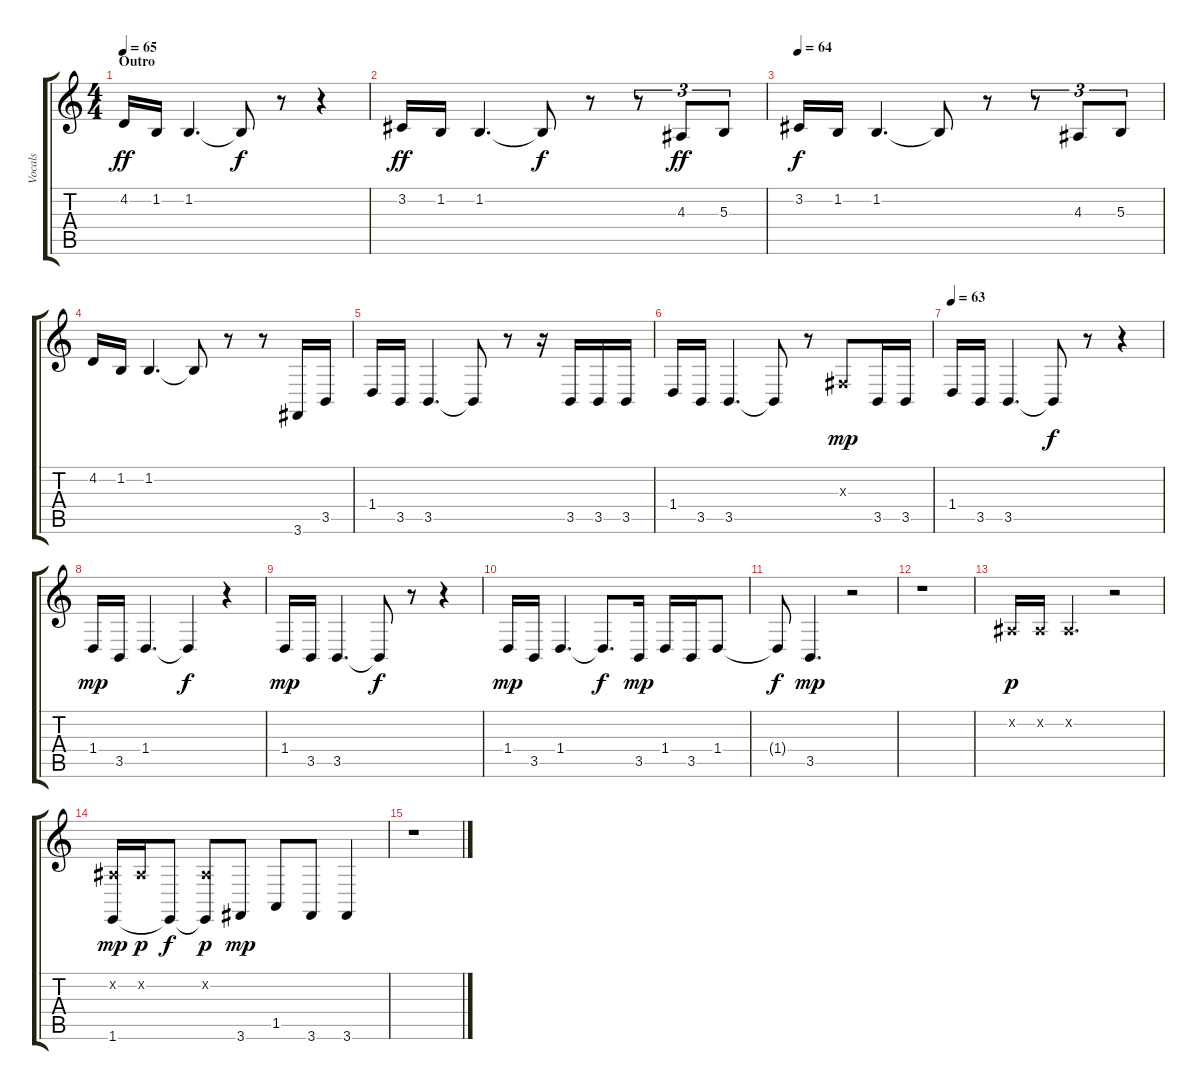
\track ("Vocals" "Vocals") {instrument violin}
\staff {score tabs}
\tuning (Eb4 Bb3 Gb3 Db3 Ab2 Eb2) {hide}
\ts (4 4)
\section ("" "Outro")
\tempo 65
\clef g2
\ks c
4.2.16{dy ff} 1.2.16 1.2.4{d} 1.2{t}.8{dy f} r.8 r.4 |
3.2.16{dy ff} 1.2.16 1.2.4{d} 1.2{t}.8{dy f} r.8 r.8{tu (3 2)} 4.3.8{tu (3 2) dy ff} 5.3.8{tu (3 2)} |
\tempo 64
3.2.16{dy f} 1.2.16 1.2.4{d} 1.2{t}.8 r.8 r.8{tu (3 2)} 4.3.8{tu (3 2)} 5.3.8{tu (3 2)} |
4.2.16 1.2.16 1.2.4{d} 1.2{t}.8 r.8 r.8 3.6.16 3.5.16 |
1.4.16 3.5.16 3.5.4{d} 3.5{t}.8 r.8 r.16 3.5.16 3.5.16 3.5.16 |
1.4.16 3.5.16 3.5.4{d} 3.5{t}.8 r.8 0.3{x}.8{dy mp} 3.5.16 3.5.16 |
\tempo 63
1.4.16 3.5.16 3.5.4{d} 3.5{t}.8{dy f} r.8 r.4 |
1.4.16{dy mp} 3.5.16 1.4.4{d} 1.4{t}.4{dy f} r.4 |
1.4.16{dy mp} 3.5.16 3.5.4{d} 3.5{t}.8{dy f} r.8 r.4 |
1.4.16{dy mp} 3.5.16 1.4.4{d} 1.4{t}.8{d dy f} 3.5.16{dy mp} 1.4.16 3.5.16 1.4.8 |
1.4{t}.8{dy f} 3.5.4{d dy mp} r.2 |
r.1 |
0.2{x}.16{dy p} 0.2{x}.16 0.2{x}.4{d} r.2 |
(0.2{x} 1.6).16{dy mp} 0.2{x}.16{dy p} 1.6{t}.8{dy f} (0.2{x} 1.6{t}).8{dy p} 3.6.8{dy mp} 1.5.8 3.6.8 3.6.4 |
r.1
